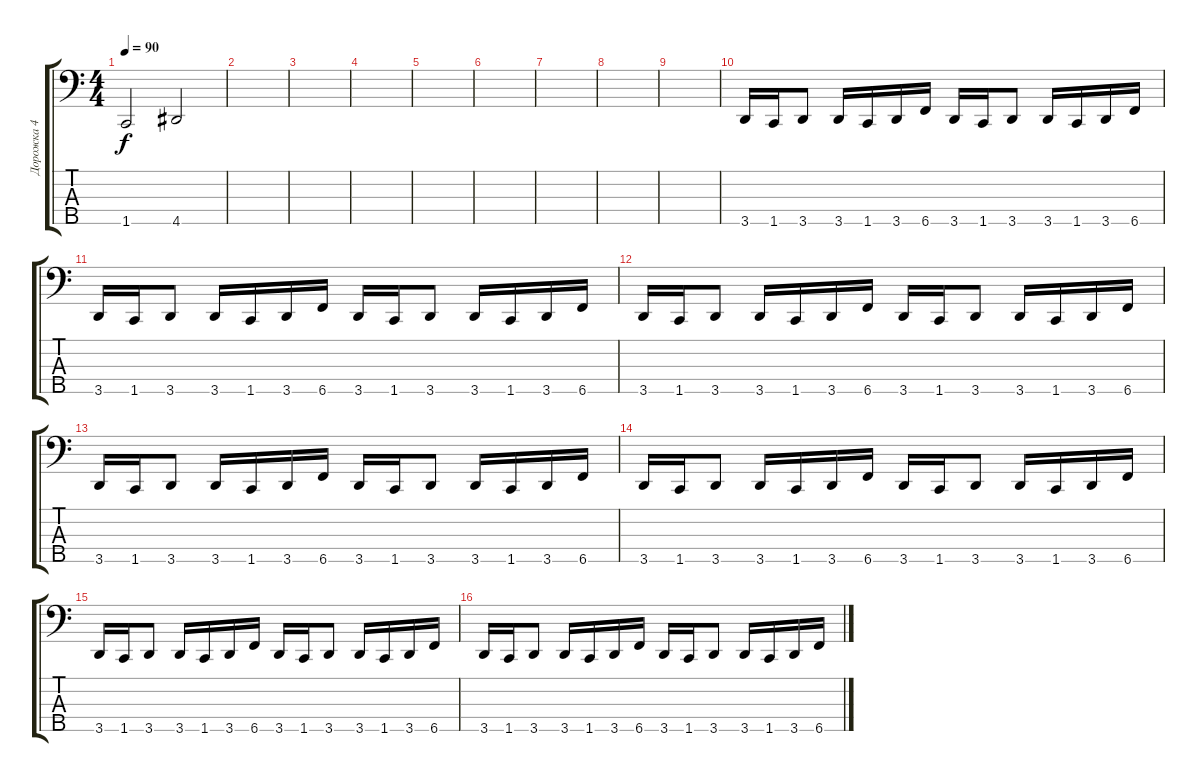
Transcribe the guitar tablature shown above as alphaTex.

\track ("Дорожка 4" "Дорожка 4") {instrument electricbasspick}
\staff {score tabs}
\tuning (G2 D2 A1 D1 B0) {hide}
\ts (4 4)
\tempo 90
\clef f4
\ks c
1.5.2{dy f} 4.5.2 |
|
|
|
|
|
|
|
|
3.5.16 1.5.16 3.5.8 3.5.16 1.5.16 3.5.16 6.5.16 3.5.16 1.5.16 3.5.8 3.5.16 1.5.16 3.5.16 6.5.16 |
3.5.16 1.5.16 3.5.8 3.5.16 1.5.16 3.5.16 6.5.16 3.5.16 1.5.16 3.5.8 3.5.16 1.5.16 3.5.16 6.5.16 |
3.5.16 1.5.16 3.5.8 3.5.16 1.5.16 3.5.16 6.5.16 3.5.16 1.5.16 3.5.8 3.5.16 1.5.16 3.5.16 6.5.16 |
3.5.16 1.5.16 3.5.8 3.5.16 1.5.16 3.5.16 6.5.16 3.5.16 1.5.16 3.5.8 3.5.16 1.5.16 3.5.16 6.5.16 |
3.5.16 1.5.16 3.5.8 3.5.16 1.5.16 3.5.16 6.5.16 3.5.16 1.5.16 3.5.8 3.5.16 1.5.16 3.5.16 6.5.16 |
3.5.16 1.5.16 3.5.8 3.5.16 1.5.16 3.5.16 6.5.16 3.5.16 1.5.16 3.5.8 3.5.16 1.5.16 3.5.16 6.5.16 |
3.5.16 1.5.16 3.5.8 3.5.16 1.5.16 3.5.16 6.5.16 3.5.16 1.5.16 3.5.8 3.5.16 1.5.16 3.5.16 6.5.16
